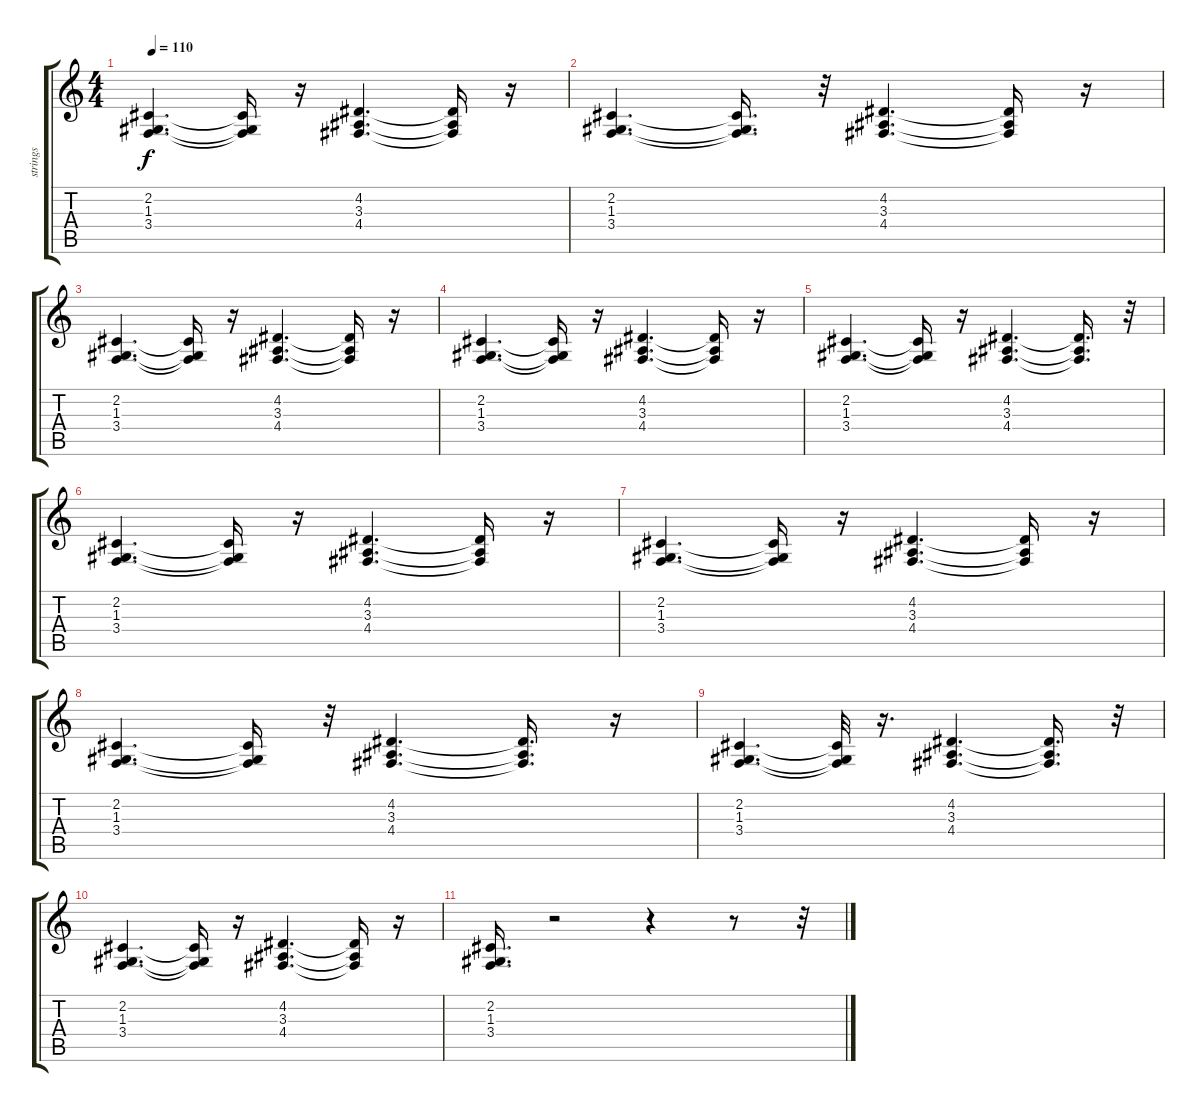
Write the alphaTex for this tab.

\track ("strings  " "strings  ") {instrument stringensemble1}
\staff {score tabs}
\tuning (E4 B3 G3 D3 A2 E2) {hide}
\ts (4 4)
\tempo 110
\clef g2
\ks c
(2.2 1.3 3.4).4{d dy f} (2.2{t} 1.3{t} 3.4{t}).16 r.16 (4.2 3.3 4.4).4{d} (4.2{t} 3.3{t} 4.4{t}).16 r.16 |
(2.2 1.3 3.4).4{d} (2.2{t} 1.3{t} 3.4{t}).16{d} r.32 (4.2 3.3 4.4).4{d} (4.2{t} 3.3{t} 4.4{t}).16 r.16 |
(2.2 1.3 3.4).4{d} (2.2{t} 1.3{t} 3.4{t}).16 r.16 (4.2 3.3 4.4).4{d} (4.2{t} 3.3{t} 4.4{t}).16 r.16 |
(2.2 1.3 3.4).4{d} (2.2{t} 1.3{t} 3.4{t}).16 r.16 (4.2 3.3 4.4).4{d} (4.2{t} 3.3{t} 4.4{t}).16 r.16 |
(2.2 1.3 3.4).4{d} (2.2{t} 1.3{t} 3.4{t}).16 r.16 (4.2 3.3 4.4).4{d} (4.2{t} 3.3{t} 4.4{t}).16{d} r.32 |
(2.2 1.3 3.4).4{d} (2.2{t} 1.3{t} 3.4{t}).16 r.16 (4.2 3.3 4.4).4{d} (4.2{t} 3.3{t} 4.4{t}).16 r.16 |
(2.2 1.3 3.4).4{d} (2.2{t} 1.3{t} 3.4{t}).16 r.16 (4.2 3.3 4.4).4{d} (4.2{t} 3.3{t} 4.4{t}).16 r.16 |
(2.2 1.3 3.4).4{d} (2.2{t} 1.3{t} 3.4{t}).16 r.32 (4.2 3.3 4.4).4{d} (4.2{t} 3.3{t} 4.4{t}).16{d} r.16 |
(2.2 1.3 3.4).4{d} (2.2{t} 1.3{t} 3.4{t}).32 r.16{d} (4.2 3.3 4.4).4{d} (4.2{t} 3.3{t} 4.4{t}).16{d} r.32 |
(2.2 1.3 3.4).4{d} (2.2{t} 1.3{t} 3.4{t}).16 r.16 (4.2 3.3 4.4).4{d} (4.2{t} 3.3{t} 4.4{t}).16 r.16 |
(2.2 1.3 3.4).16{d} r.2 r.4 r.8 r.32
